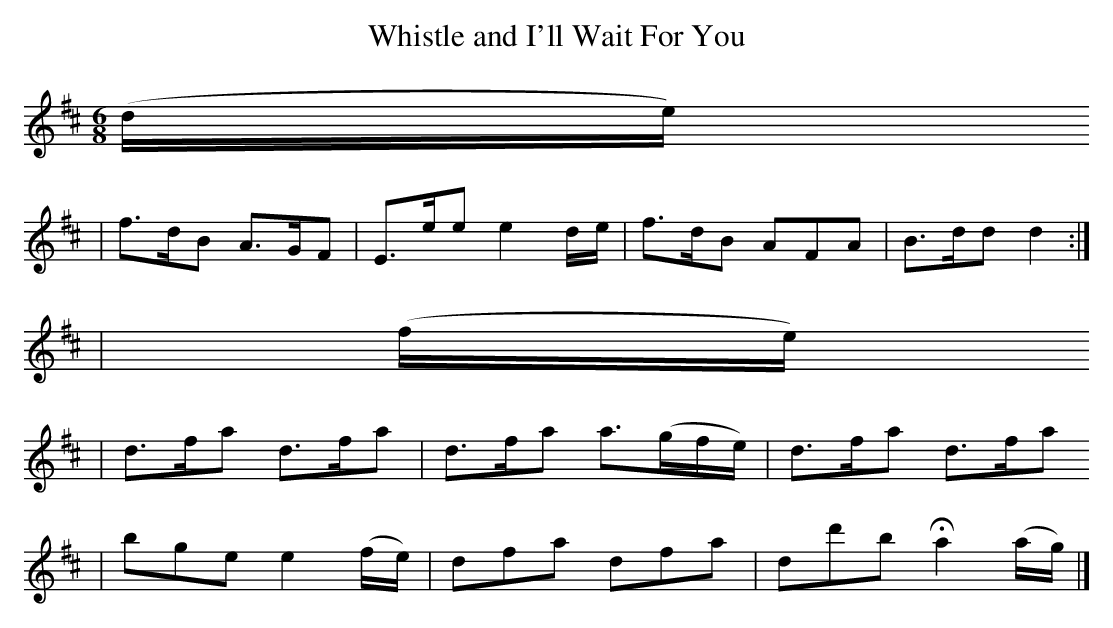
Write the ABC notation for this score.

X:1
T: Whistle and I'll Wait For You
M: 6/8
L: 1/8
K: D
(d/2e/2)
| f>dB A>GF | E>ee e2d/2e/2 | f>dB AFA | B>dd d2 :|
| (f/2e/2)
| d>fa d>fa | d>fa a>(gf/2e/2) | d>fa d>fa
| bge e2(f/2e/2) | dfa dfa | dd'b Ha2(a/2g/2) |]
